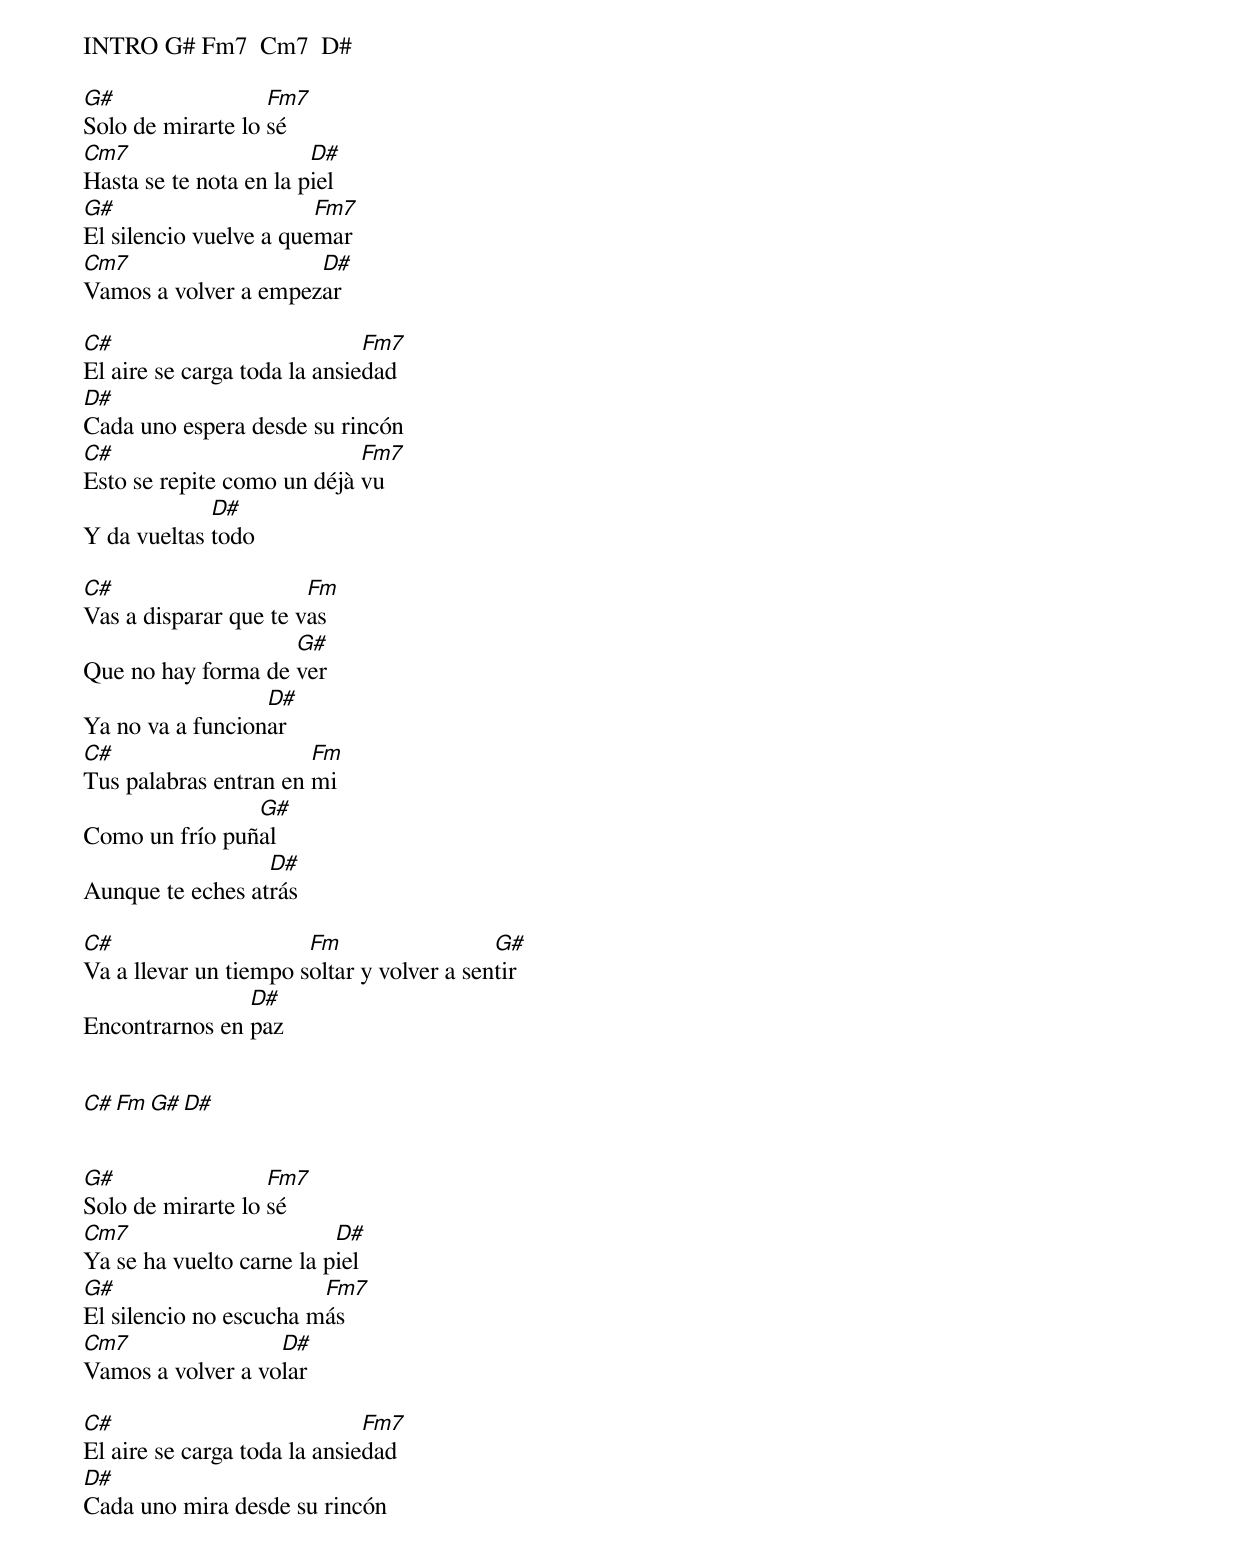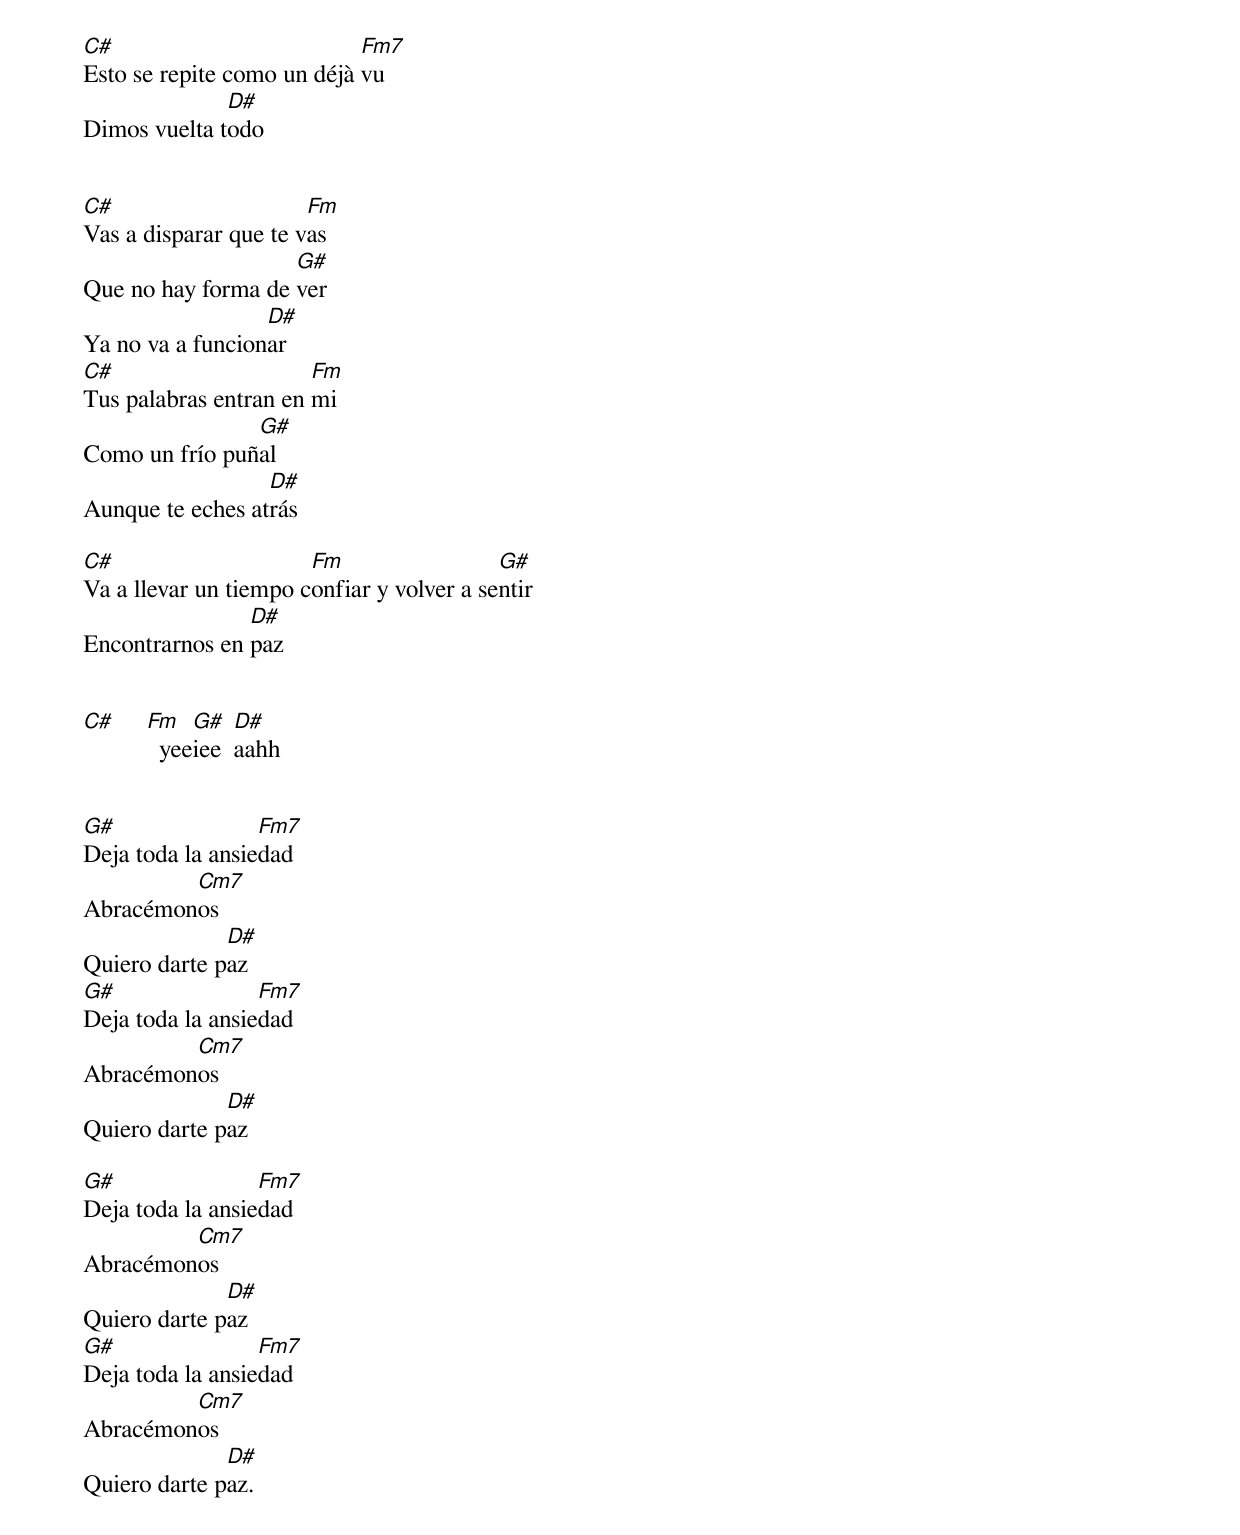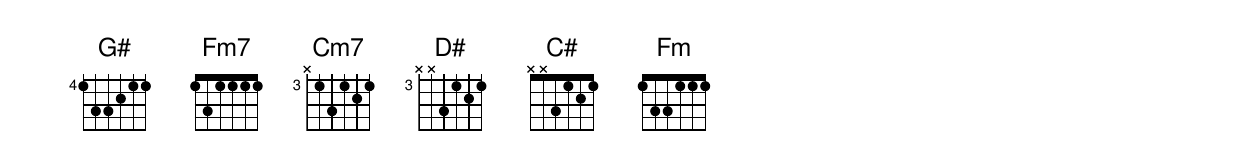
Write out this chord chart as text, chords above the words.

INTRO G# Fm7  Cm7  D#

G#                 Fm7
Solo de mirarte lo sé
Cm7                     D#
Hasta se te nota en la piel
G#                      Fm7
El silencio vuelve a quemar
Cm7                   D#
Vamos a volver a empezar

C#                            Fm7
El aire se carga toda la ansiedad
D#
Cada uno espera desde su rincón
C#                          Fm7
Esto se repite como un déjà vu
             D#
Y da vueltas todo

C#                     Fm
Vas a disparar que te vas
                    G#
Que no hay forma de ver
                  D#
Ya no va a funcionar
C#                     Fm
Tus palabras entran en mi
                G#
Como un frío puñal
                  D#
Aunque te eches atrás

C#                     Fm                  G#
Va a llevar un tiempo soltar y volver a sentir
                D#
Encontrarnos en paz


C#   Fm   G#   D#


G#                 Fm7
Solo de mirarte lo sé
Cm7                       D#
Ya se ha vuelto carne la piel
G#                      Fm7
El silencio no escucha más
Cm7                D#
Vamos a volver a volar

C#                            Fm7
El aire se carga toda la ansiedad
D#
Cada uno mira desde su rincón
C#                          Fm7
Esto se repite como un déjà vu
              D#
Dimos vuelta todo


C#                     Fm
Vas a disparar que te vas
                    G#
Que no hay forma de ver
                  D#
Ya no va a funcionar
C#                     Fm
Tus palabras entran en mi
                G#
Como un frío puñal
                  D#
Aunque te eches atrás

C#                     Fm                  G#
Va a llevar un tiempo confiar y volver a sentir
                D#
Encontrarnos en paz


C#   Fm   G#   D#
       yeeiee  aahh


G#                Fm7
Deja toda la ansiedad
         Cm7
Abracémonos
              D#
Quiero darte paz
G#                Fm7
Deja toda la ansiedad
         Cm7
Abracémonos
              D#
Quiero darte paz

G#                Fm7
Deja toda la ansiedad
         Cm7
Abracémonos
              D#
Quiero darte paz
G#                Fm7
Deja toda la ansiedad
         Cm7
Abracémonos
              D#
Quiero darte paz.
